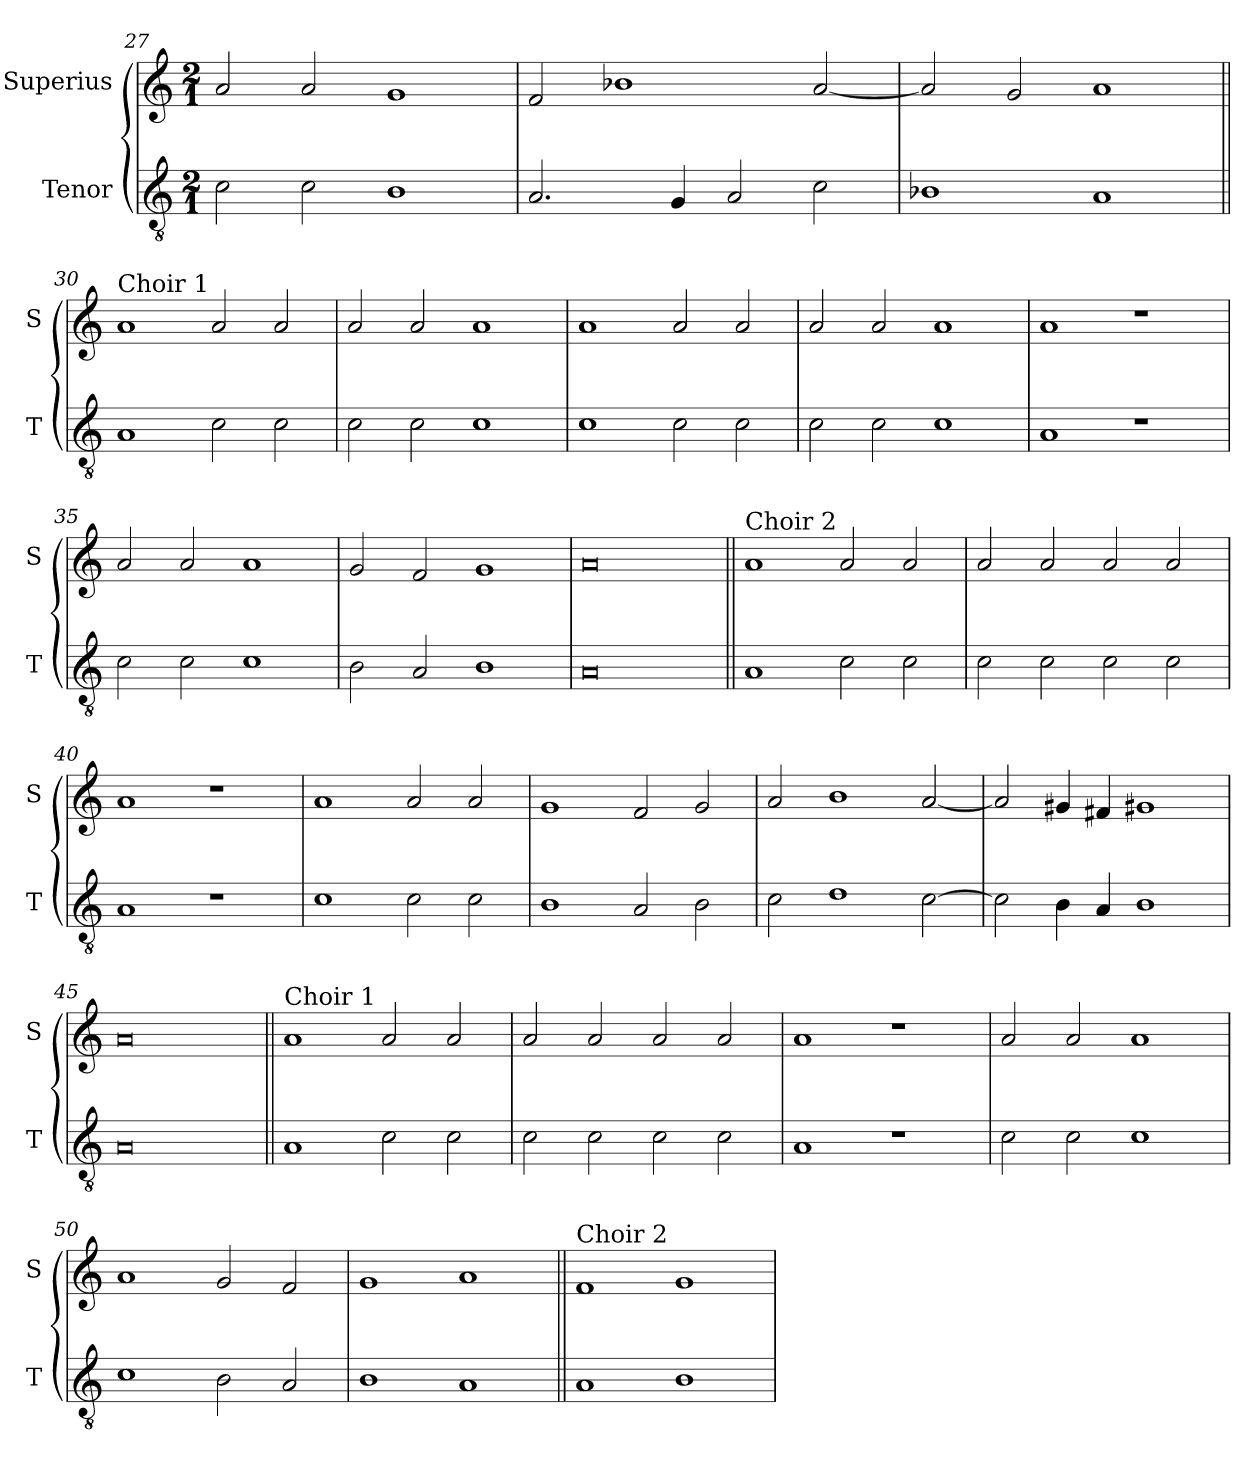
**kern	**kern
*part2	*part1
*staff2	*staff1
*I"Tenor	*I"Superius
*I'T	*I'S
*clefGv2	*clefG2
*k[]	*k[]
*M2/1	*M2/1
=27	=27
2c\	2a/
2c\	2a/
1B	1g
=28	=28
2.A/	2f/
.	1b-X
4G/	.
2A/	.
2c\	[2a/
=29	=29
1B-X	2a/]
.	2g/
1A	1a
=30||	=30||
!	!LO:TX:a:t=Choir 1
1A	1a
2c\	2a/
2c\	2a/
=31	=31
2c\	2a/
2c\	2a/
1c	1a
=32	=32
1c	1a
2c\	2a/
2c\	2a/
=33	=33
2c\	2a/
2c\	2a/
1c	1a
=34	=34
1A	1a
1r	1r
=35	=35
2c\	2a/
2c\	2a/
1c	1a
=36	=36
2B\	2g/
2A/	2f/
1B	1g
=37	=37
0A	0a
=38||	=38||
!	!LO:TX:a:t=Choir 2
1A	1a
2c\	2a/
2c\	2a/
=39	=39
2c\	2a/
2c\	2a/
2c\	2a/
2c\	2a/
=40	=40
1A	1a
1r	1r
=41	=41
1c	1a
2c\	2a/
2c\	2a/
=42	=42
1B	1g
2A/	2f/
2B\	2g/
=43	=43
2c\	2a/
1d	1b
[2c\	[2a/
=44	=44
2c\]	2a/]
4B\	4g#X/
4A/	4f#X/
1B	1g#X
=45	=45
0A	0a
=46||	=46||
!	!LO:TX:a:t=Choir 1
1A	1a
2c\	2a/
2c\	2a/
=47	=47
2c\	2a/
2c\	2a/
2c\	2a/
2c\	2a/
=48	=48
1A	1a
1r	1r
=49	=49
2c\	2a/
2c\	2a/
1c	1a
=50	=50
1c	1a
2B\	2g/
2A/	2f/
=51	=51
1B	1g
1A	1a
=52||	=52||
!	!LO:TX:a:t=Choir 2
1A	1f
1B	1g
=	=
*-	*-
